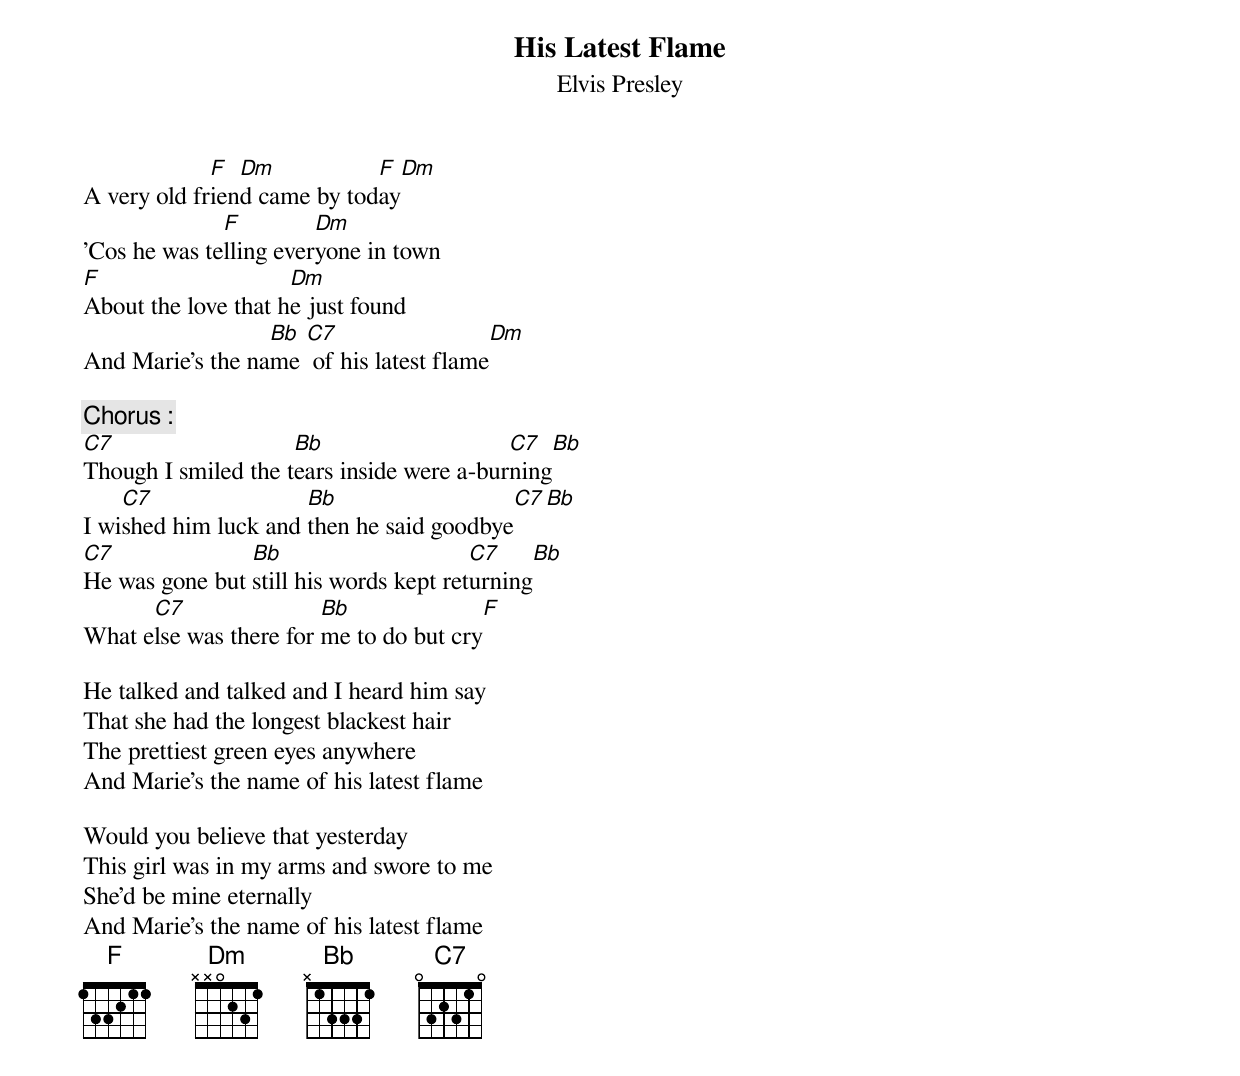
{t:His Latest Flame}
{st:Elvis Presley}

A very old fr[F]ien[Dm]d came by tod[F]ay[Dm]
'Cos he was te[F]lling ever[Dm]yone in town
[F]About the love that h[Dm]e just found
And Marie's the na[Bb]me [C7] of his latest flame[Dm]

{c:Chorus :}
[C7]Though I smiled the t[Bb]ears inside were a-bur[C7]ning[Bb]
I wi[C7]shed him luck and [Bb]then he said goodbye[C7][Bb]
[C7]He was gone but [Bb]still his words kept ret[C7]urning[Bb]
What e[C7]lse was there for [Bb]me to do but cry[F]

He talked and talked and I heard him say
That she had the longest blackest hair
The prettiest green eyes anywhere
And Marie's the name of his latest flame

Would you believe that yesterday
This girl was in my arms and swore to me
She'd be mine eternally
And Marie's the name of his latest flame
